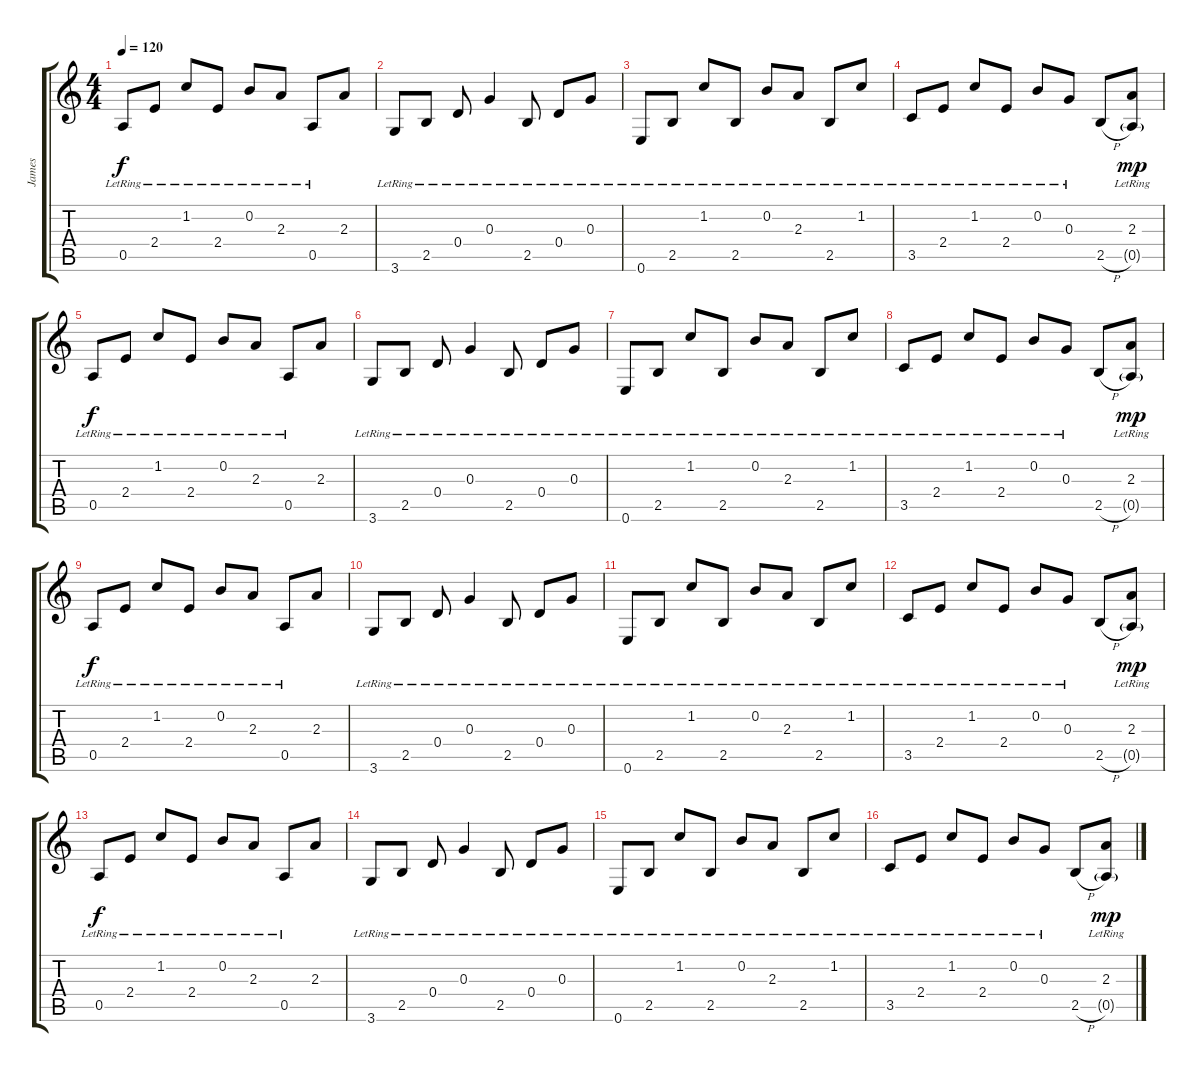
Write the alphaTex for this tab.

\track ("James" "James") {instrument distortionguitar}
\staff {score tabs}
\tuning (E4 B3 G3 D3 A2 E2) {hide}
\ts (4 4)
\tempo 120
\clef g2
\ks c
0.5{lr}.8{dy f} 2.4{lr}.8 1.2{lr}.8 2.4{lr}.8 0.2{lr}.8 2.3{lr}.8 0.5{lr}.8 2.3.8 |
3.6{lr}.8 2.5{lr}.8 0.4{lr}.8 0.3{lr}.4 2.5{lr}.8 0.4{lr}.8 0.3{lr}.8 |
0.6{lr}.8 2.5{lr}.8 1.2{lr}.8 2.5{lr}.8 0.2{lr}.8 2.3{lr}.8 2.5{lr}.8 1.2{lr}.8 |
3.5{lr}.8 2.4{lr}.8 1.2{lr}.8 2.4{lr}.8 0.2{lr}.8 0.3{lr}.8 2.5{h}.8 (2.3{lr} 0.5{g}).8{dy mp} |
0.5{lr}.8{dy f} 2.4{lr}.8 1.2{lr}.8 2.4{lr}.8 0.2{lr}.8 2.3{lr}.8 0.5{lr}.8 2.3.8 |
3.6{lr}.8 2.5{lr}.8 0.4{lr}.8 0.3{lr}.4 2.5{lr}.8 0.4{lr}.8 0.3{lr}.8 |
0.6{lr}.8 2.5{lr}.8 1.2{lr}.8 2.5{lr}.8 0.2{lr}.8 2.3{lr}.8 2.5{lr}.8 1.2{lr}.8 |
3.5{lr}.8 2.4{lr}.8 1.2{lr}.8 2.4{lr}.8 0.2{lr}.8 0.3{lr}.8 2.5{h}.8 (2.3{lr} 0.5{g}).8{dy mp} |
0.5{lr}.8{dy f} 2.4{lr}.8 1.2{lr}.8 2.4{lr}.8 0.2{lr}.8 2.3{lr}.8 0.5{lr}.8 2.3.8 |
3.6{lr}.8 2.5{lr}.8 0.4{lr}.8 0.3{lr}.4 2.5{lr}.8 0.4{lr}.8 0.3{lr}.8 |
0.6{lr}.8 2.5{lr}.8 1.2{lr}.8 2.5{lr}.8 0.2{lr}.8 2.3{lr}.8 2.5{lr}.8 1.2{lr}.8 |
3.5{lr}.8 2.4{lr}.8 1.2{lr}.8 2.4{lr}.8 0.2{lr}.8 0.3{lr}.8 2.5{h}.8 (2.3{lr} 0.5{g}).8{dy mp} |
0.5{lr}.8{dy f} 2.4{lr}.8 1.2{lr}.8 2.4{lr}.8 0.2{lr}.8 2.3{lr}.8 0.5{lr}.8 2.3.8 |
3.6{lr}.8 2.5{lr}.8 0.4{lr}.8 0.3{lr}.4 2.5{lr}.8 0.4{lr}.8 0.3{lr}.8 |
0.6{lr}.8 2.5{lr}.8 1.2{lr}.8 2.5{lr}.8 0.2{lr}.8 2.3{lr}.8 2.5{lr}.8 1.2{lr}.8 |
3.5{lr}.8 2.4{lr}.8 1.2{lr}.8 2.4{lr}.8 0.2{lr}.8 0.3{lr}.8 2.5{h}.8 (2.3{lr} 0.5{g}).8{dy mp}
